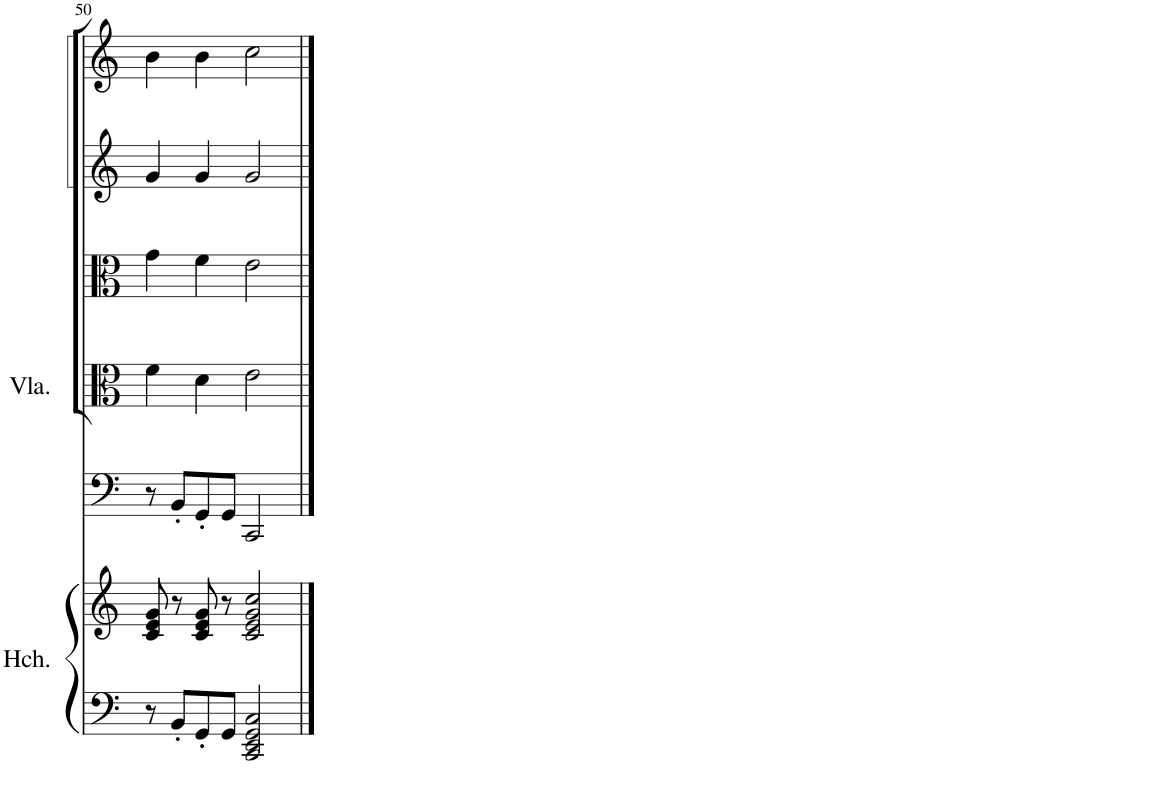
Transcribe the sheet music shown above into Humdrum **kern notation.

**kern	**kern	**kern	**kern	**kern	**kern	**kern
*part6	*part6	*part5	*part4	*part3	*part2	*part1
*staff7	*staff6	*staff5	*staff4	*staff3	*staff2	*staff1
*I"Harpsichord	*	*I"Contrabass	*I"Viola	*I"Viola	*I"Violin II	*I"Violin I
*I'Hch.	*	*	*I'Vla.	*I'Vla	*I'Vln	*I'Vln
!!LO:PB:g=z
*clefF4	*clefG2	*clefF4	*clefC3	*clefC3	*clefG2	*clefG2
*k[]	*k[]	*k[]	*k[]	*k[]	*k[]	*k[]
*M4/4	*M4/4	*M4/4	*M4/4	*M4/4	*M4/4	*M4/4
=50	=50	=50	=50	=50	=50	=50
8r	8c/ 8e/ 8g/	8r	4f\	4g\	4g/	4b\
8BB'/L	8r	8BB'/L	.	.	.	.
8GG'/	8c/ 8e/ 8g/	8GG'/	4d\	4f\	4g/	4b\
8GG/J	8r	8GG/J	.	.	.	.
2CC/ 2EE/ 2GG/ 2C/	2c/ 2e/ 2g/ 2cc/	2CC/	2e\	2e\	2g/	2cc\
==	==	==	==	==	==	==
*-	*-	*-	*-	*-	*-	*-
